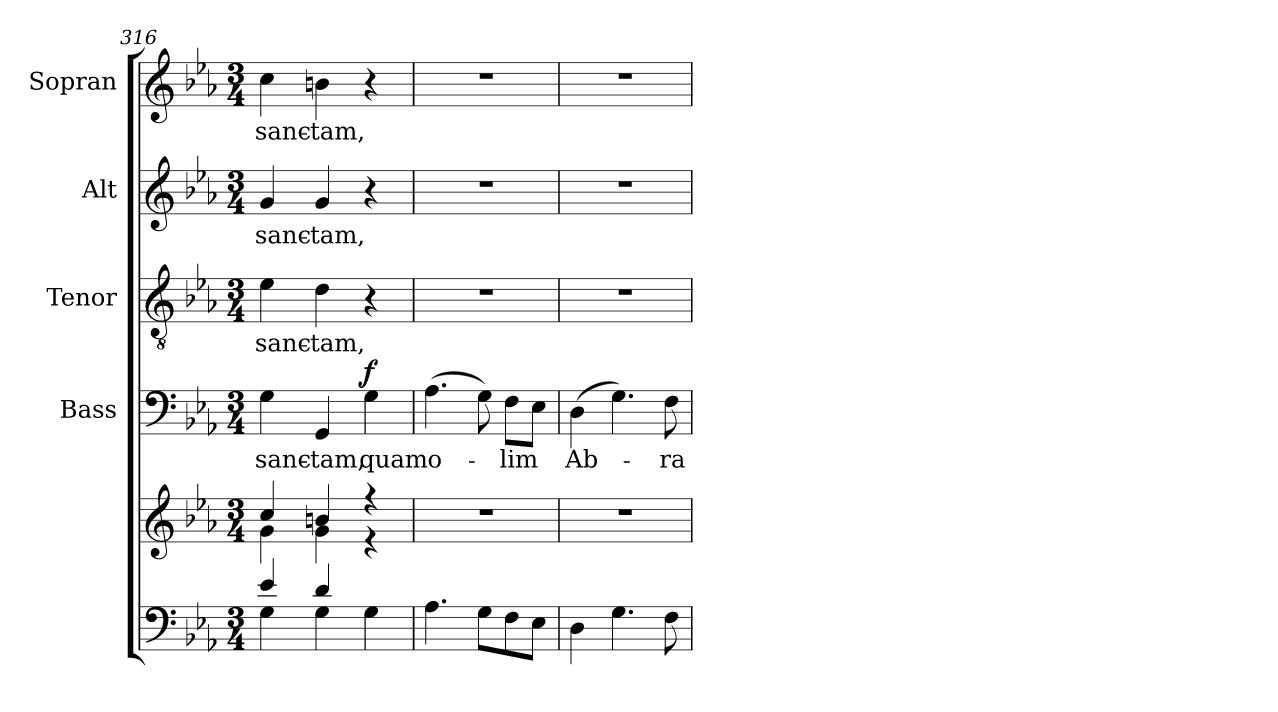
**kern	**kern	**kern	**text	**dynam	**kern	**text	**kern	**text	**kern	**text
*part5	*part5	*part4	*part4	*part4	*part3	*part3	*part2	*part2	*part1	*part1
*staff6	*staff5	*staff4	*staff4	*staff4	*staff3	*staff3	*staff2	*staff2	*staff1	*staff1
*	*	*I"Bass	*	*	*I"Tenor	*	*I"Alt	*	*I"Sopran	*
*	*	*I'B.	*	*	*I'T.	*	*I'A.	*	*I'S.	*
*clefF4	*clefG2	*clefF4	*	*	*clefGv2	*	*clefG2	*	*clefG2	*
*k[b-e-a-]	*k[b-e-a-]	*k[b-e-a-]	*	*	*k[b-e-a-]	*	*k[b-e-a-]	*	*k[b-e-a-]	*
*E-:	*E-:	*E-:	*	*	*E-:	*	*E-:	*	*E-:	*
*M3/4	*M3/4	*M3/4	*	*	*M3/4	*	*M3/4	*	*M3/4	*
=316	=316	=316	=316	=316	=316	=316	=316	=316	=316	=316
*^	*^	*	*	*	*	*	*	*	*	*
!	!	!	!	!	!LO:LY:b	!	!	!LO:LY:b	!	!LO:LY:b	!	!LO:LY:b
4e-/	4G\	4cc/	4g\	4G\	sanc-	.	4e-\	sanc-	4g/	sanc-	4cc\	sanc-
!	!	!	!	!	!LO:LY:b	!	!	!LO:LY:b	!	!LO:LY:b	!	!LO:LY:b
4d/	4G\	4bn/	4g\	4GG/	-tam,	.	4d\	-tam,	4g/	-tam,	4bn\	-tam,
!	!	!	!	!	!LO:LY:b	!LO:DY:a	!	!	!	!	!	!
4ryy	4G\	4r	4r	4G\	quam	f	4r	.	4r	.	4r	.
=317	=317	=317	=317	=317	=317	=317	=317	=317	=317	=317	=317	=317
!	!	!	!	!	!LO:LY:b	!	!	!	!	!	!	!
*v	*v	*	*	*	*	*	*	*	*	*	*	*
*	*v	*v	*	*	*	*	*	*	*	*	*
4.A-\	2.r	(>4.A-\	o-	.	2.r	.	2.r	.	2.r	.
8G\L	.	8G\)	.	.	.	.	.	.	.	.
!	!	!	!LO:LY:b	!	!	!	!	!	!	!
8F\	.	8F\L	-lim	.	.	.	.	.	.	.
8E-\J	.	8E-\J	.	.	.	.	.	.	.	.
=318	=318	=318	=318	=318	=318	=318	=318	=318	=318	=318
!	!	!	!LO:LY:b	!	!	!	!	!	!	!
4D\	2.r	(>4D\	Ab-	.	2.r	.	2.r	.	2.r	.
4.G\	.	4.G\)	.	.	.	.	.	.	.	.
!	!	!	!LO:LY:b	!	!	!	!	!	!	!
8F\	.	8F\	-ra-	.	.	.	.	.	.	.
=	=	=	=	=	=	=	=	=	=	=
*-	*-	*-	*-	*-	*-	*-	*-	*-	*-	*-
